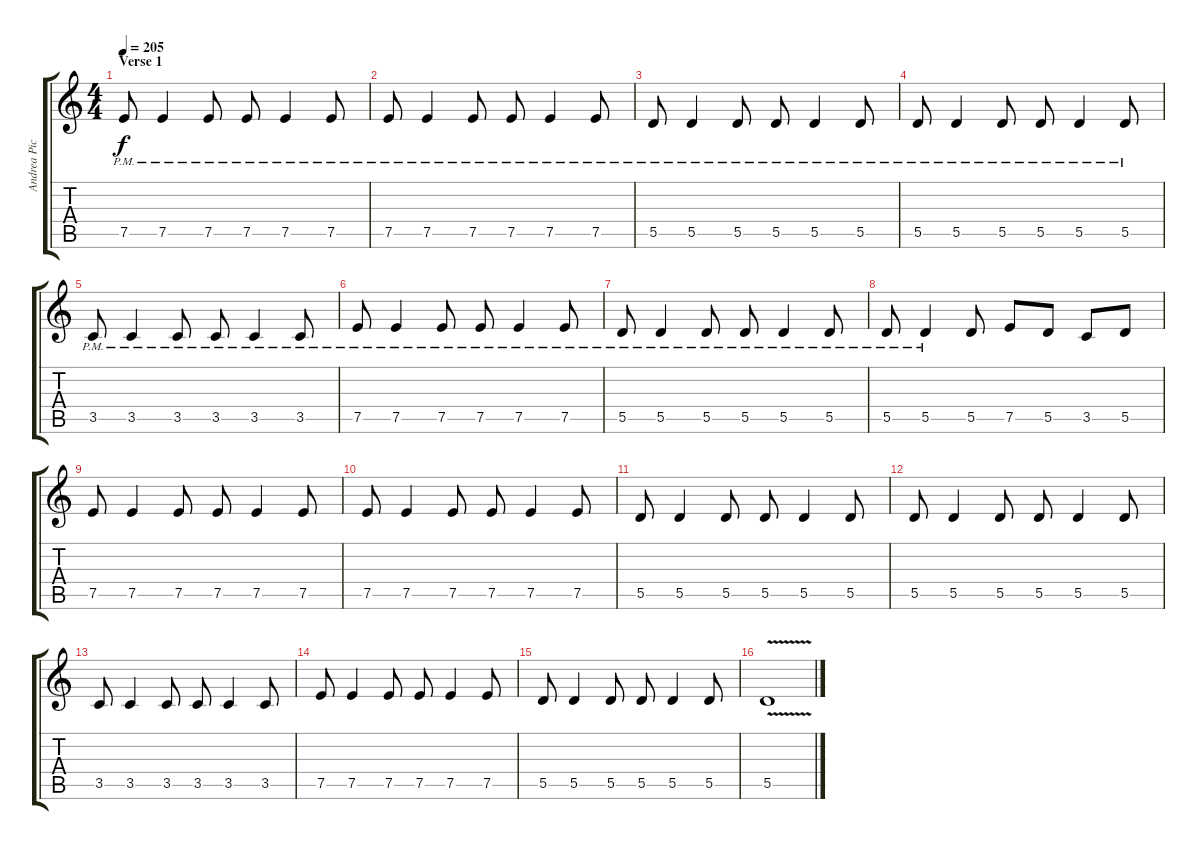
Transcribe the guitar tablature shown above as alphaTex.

\track ("Andrea Pica" "Andrea Pic") {instrument distortionguitar}
\staff {score tabs}
\tuning (E4 B3 G3 D3 A2 E2) {hide}
\ts (4 4)
\section ("" "Verse 1")
\tempo 205
\clef g2
\ks c
7.5{pm}.8{dy f} 7.5{pm}.4 7.5{pm}.8 7.5{pm}.8 7.5{pm}.4 7.5{pm}.8 |
7.5{pm}.8 7.5{pm}.4 7.5{pm}.8 7.5{pm}.8 7.5{pm}.4 7.5{pm}.8 |
5.5{pm}.8 5.5{pm}.4 5.5{pm}.8 5.5{pm}.8 5.5{pm}.4 5.5{pm}.8 |
5.5{pm}.8 5.5{pm}.4 5.5{pm}.8 5.5{pm}.8 5.5{pm}.4 5.5{pm}.8 |
3.5{pm}.8 3.5{pm}.4 3.5{pm}.8 3.5{pm}.8 3.5{pm}.4 3.5{pm}.8 |
7.5{pm}.8 7.5{pm}.4 7.5{pm}.8 7.5{pm}.8 7.5{pm}.4 7.5{pm}.8 |
5.5{pm}.8 5.5{pm}.4 5.5{pm}.8 5.5{pm}.8 5.5{pm}.4 5.5{pm}.8 |
5.5{pm}.8 5.5{pm}.4 5.5.8 7.5.8 5.5.8 3.5.8 5.5.8 |
7.5.8 7.5.4 7.5.8 7.5.8 7.5.4 7.5.8 |
7.5.8 7.5.4 7.5.8 7.5.8 7.5.4 7.5.8 |
5.5.8 5.5.4 5.5.8 5.5.8 5.5.4 5.5.8 |
5.5.8 5.5.4 5.5.8 5.5.8 5.5.4 5.5.8 |
3.5.8 3.5.4 3.5.8 3.5.8 3.5.4 3.5.8 |
7.5.8 7.5.4 7.5.8 7.5.8 7.5.4 7.5.8 |
5.5.8 5.5.4 5.5.8 5.5.8 5.5.4 5.5.8 |
5.5{v}.1
